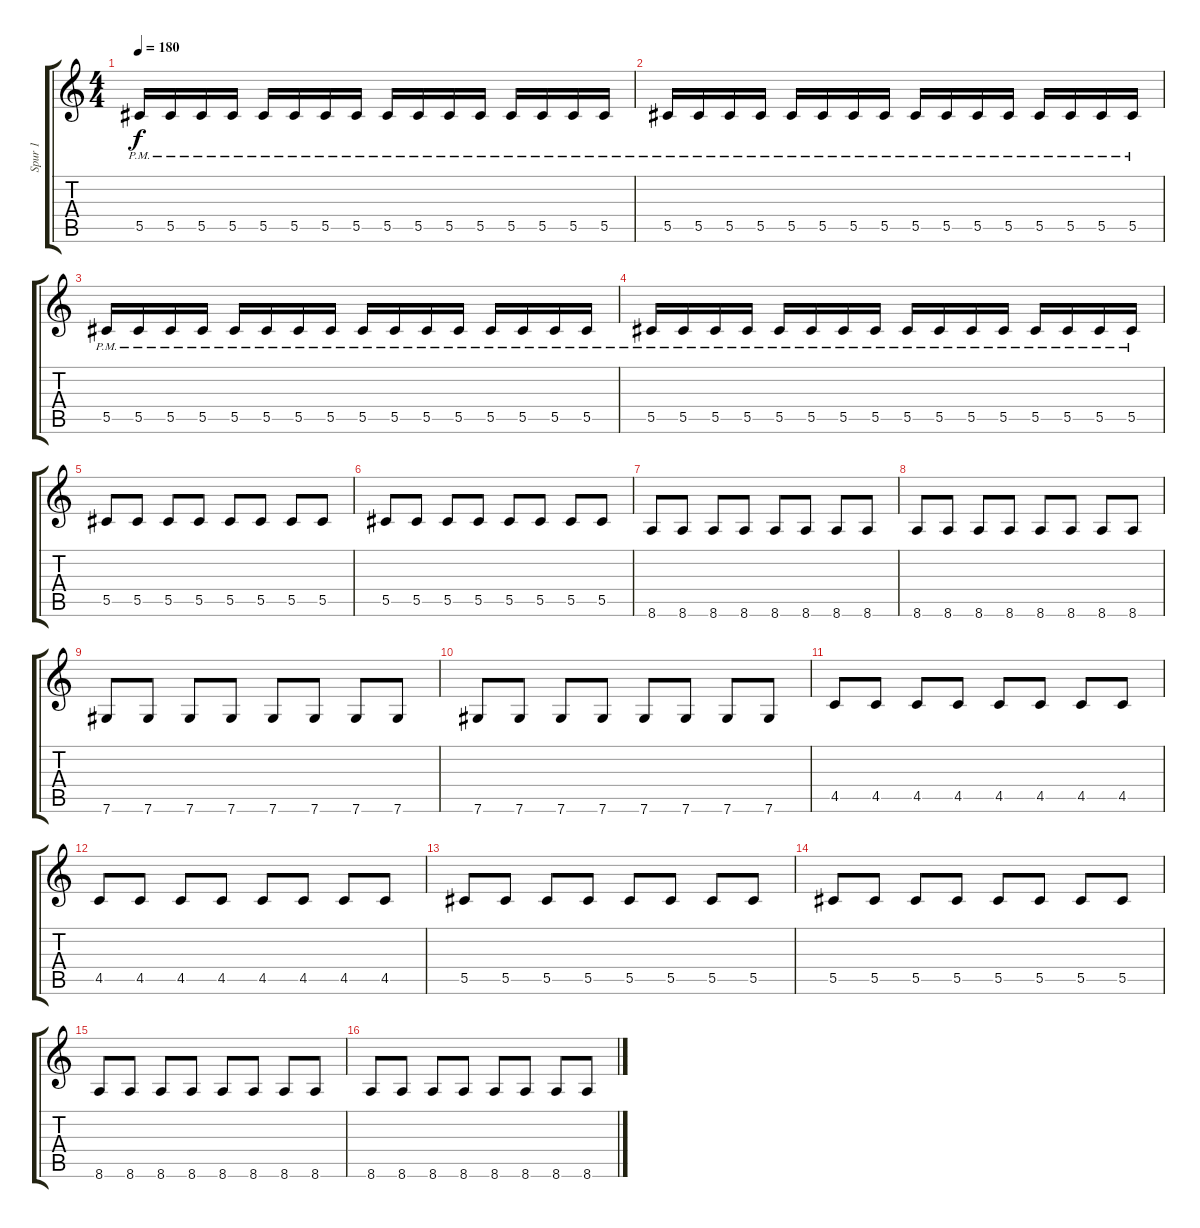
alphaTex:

\track ("Spur 1" "Spur 1") {instrument electricbassfinger}
\staff {score tabs}
\tuning (Eb4 Bb3 Gb3 Db3 Ab2 Db2) {hide}
\ts (4 4)
\tempo 180
\clef g2
\ks c
5.5{pm}.16{dy f} 5.5{pm}.16 5.5{pm}.16 5.5{pm}.16 5.5{pm}.16 5.5{pm}.16 5.5{pm}.16 5.5{pm}.16 5.5{pm}.16 5.5{pm}.16 5.5{pm}.16 5.5{pm}.16 5.5{pm}.16 5.5{pm}.16 5.5{pm}.16 5.5{pm}.16 |
5.5{pm}.16 5.5{pm}.16 5.5{pm}.16 5.5{pm}.16 5.5{pm}.16 5.5{pm}.16 5.5{pm}.16 5.5{pm}.16 5.5{pm}.16 5.5{pm}.16 5.5{pm}.16 5.5{pm}.16 5.5{pm}.16 5.5{pm}.16 5.5{pm}.16 5.5{pm}.16 |
5.5{pm}.16 5.5{pm}.16 5.5{pm}.16 5.5{pm}.16 5.5{pm}.16 5.5{pm}.16 5.5{pm}.16 5.5{pm}.16 5.5{pm}.16 5.5{pm}.16 5.5{pm}.16 5.5{pm}.16 5.5{pm}.16 5.5{pm}.16 5.5{pm}.16 5.5{pm}.16 |
5.5{pm}.16 5.5{pm}.16 5.5{pm}.16 5.5{pm}.16 5.5{pm}.16 5.5{pm}.16 5.5{pm}.16 5.5{pm}.16 5.5{pm}.16 5.5{pm}.16 5.5{pm}.16 5.5{pm}.16 5.5{pm}.16 5.5{pm}.16 5.5{pm}.16 5.5{pm}.16 |
5.5.8 5.5.8 5.5.8 5.5.8 5.5.8 5.5.8 5.5.8 5.5.8 |
5.5.8 5.5.8 5.5.8 5.5.8 5.5.8 5.5.8 5.5.8 5.5.8 |
8.6.8 8.6.8 8.6.8 8.6.8 8.6.8 8.6.8 8.6.8 8.6.8 |
8.6.8 8.6.8 8.6.8 8.6.8 8.6.8 8.6.8 8.6.8 8.6.8 |
7.6.8 7.6.8 7.6.8 7.6.8 7.6.8 7.6.8 7.6.8 7.6.8 |
7.6.8 7.6.8 7.6.8 7.6.8 7.6.8 7.6.8 7.6.8 7.6.8 |
4.5.8 4.5.8 4.5.8 4.5.8 4.5.8 4.5.8 4.5.8 4.5.8 |
4.5.8 4.5.8 4.5.8 4.5.8 4.5.8 4.5.8 4.5.8 4.5.8 |
5.5.8 5.5.8 5.5.8 5.5.8 5.5.8 5.5.8 5.5.8 5.5.8 |
5.5.8 5.5.8 5.5.8 5.5.8 5.5.8 5.5.8 5.5.8 5.5.8 |
8.6.8 8.6.8 8.6.8 8.6.8 8.6.8 8.6.8 8.6.8 8.6.8 |
8.6.8 8.6.8 8.6.8 8.6.8 8.6.8 8.6.8 8.6.8 8.6.8
